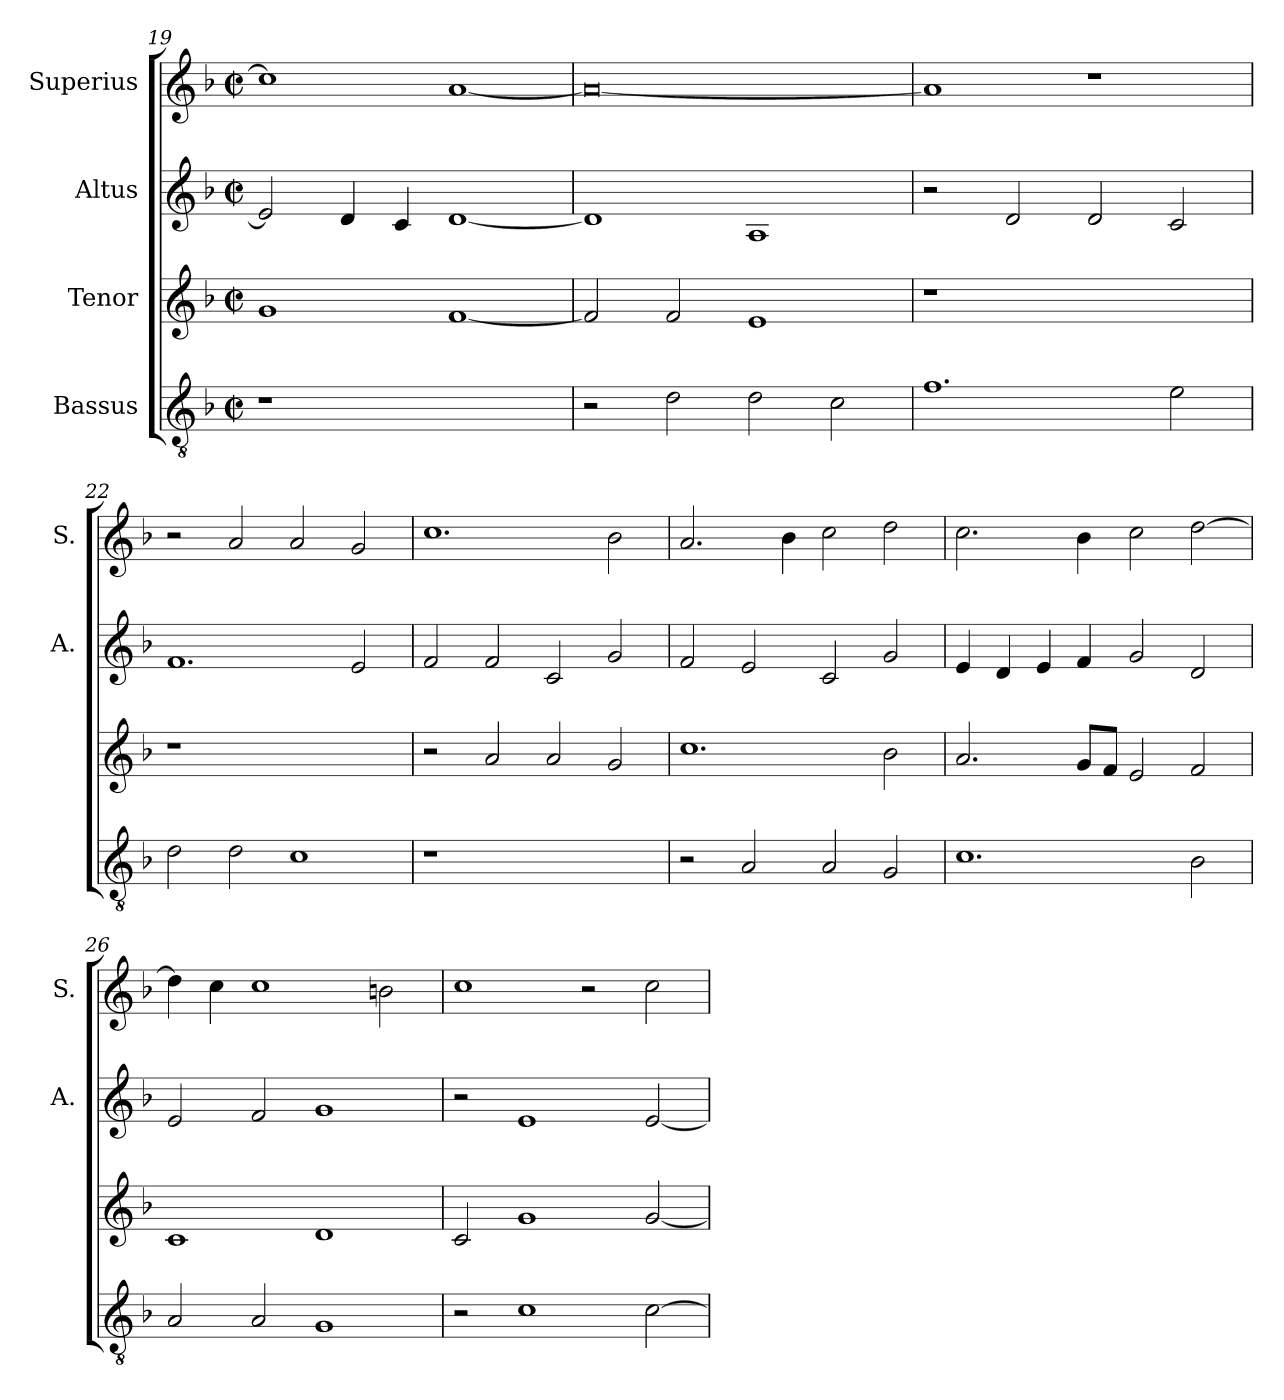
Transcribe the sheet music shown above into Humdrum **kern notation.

**kern	**kern	**kern	**kern
*part4	*part3	*part2	*part1
*staff4	*staff3	*staff2	*staff1
*I"Bassus	*I"Tenor	*I"Altus	*I"Superius
*	*	*I'A.	*I'S.
*clefGv2	*clefG2	*clefG2	*clefG2
*ITrd7c12	*	*	*
*k[b-]	*k[b-]	*k[b-]	*k[b-]
*F:	*F:	*F:	*F:
*M2/2	*M2/2	*M2/2	*M2/2
*met(c|)	*met(c|)	*met(c|)	*met(c|)
=19	=19	=19	=19
!LO:N:vis=1	!	!	!
1r	1gi	2ei/]	1cci]
.	.	4di/	.
.	.	4ci/	.
1ryy	[<1fi	[<1di	[<1ai
=20	=20	=20	=20
2r	2fi/]	1di]	0ai_<
2Di\	2fi/	.	.
2Di\	1ei	1Ai	.
2Ci\	.	.	.
=21	=21	=21	=21
!	!LO:N:vis=1	!	!
1.Fi	1r	2r	1ai]
.	.	2di/	.
.	1ryy	2di/	1r
2Ei\	.	2ci/	.
!!LO:PB:g=z
=22	=22	=22	=22
!	!LO:N:vis=1	!	!
2Di\	1r	1.fi	2r
2Di\	.	.	2ai/
1Ci	1ryy	.	2ai/
.	.	2ei/	2gi/
=23	=23	=23	=23
!LO:N:vis=1	!	!	!
1r	2r	2fi/	1.cci
.	2ai/	2fi/	.
1ryy	2ai/	2ci/	.
.	2gi/	2gi/	2b-i\
=24	=24	=24	=24
2r	1.cci	2fi/	2.ai/
2AAi/	.	2ei/	.
.	.	.	4b-i\
2AAi/	.	2ci/	2cci\
2GGi/	2b-i\	2gi/	2ddi\
=25	=25	=25	=25
1.Ci	2.ai/	4ei/	2.cci\
.	.	4di/	.
.	.	4ei/	.
.	8gi/L	4fi/	4b-i\
.	8fi/J	.	.
.	2ei/	2gi/	2cci\
2BB-i\	2fi/	2di/	[>2ddi\
=26	=26	=26	=26
2AAi/	1ci	2ei/	4ddi\]
.	.	.	4cci\
2AAi/	.	2fi/	1cci
1GGi	1di	1gi	.
.	.	.	2bni\
!!LO:LB:g=z
=27	=27	=27	=27
2r	2ci/	2r	1cci
1Ci	1gi	1ei	.
.	.	.	2r
[>2Ci\	[<2gi/	[<2ei/	2cci\
=	=	=	=
*-	*-	*-	*-
